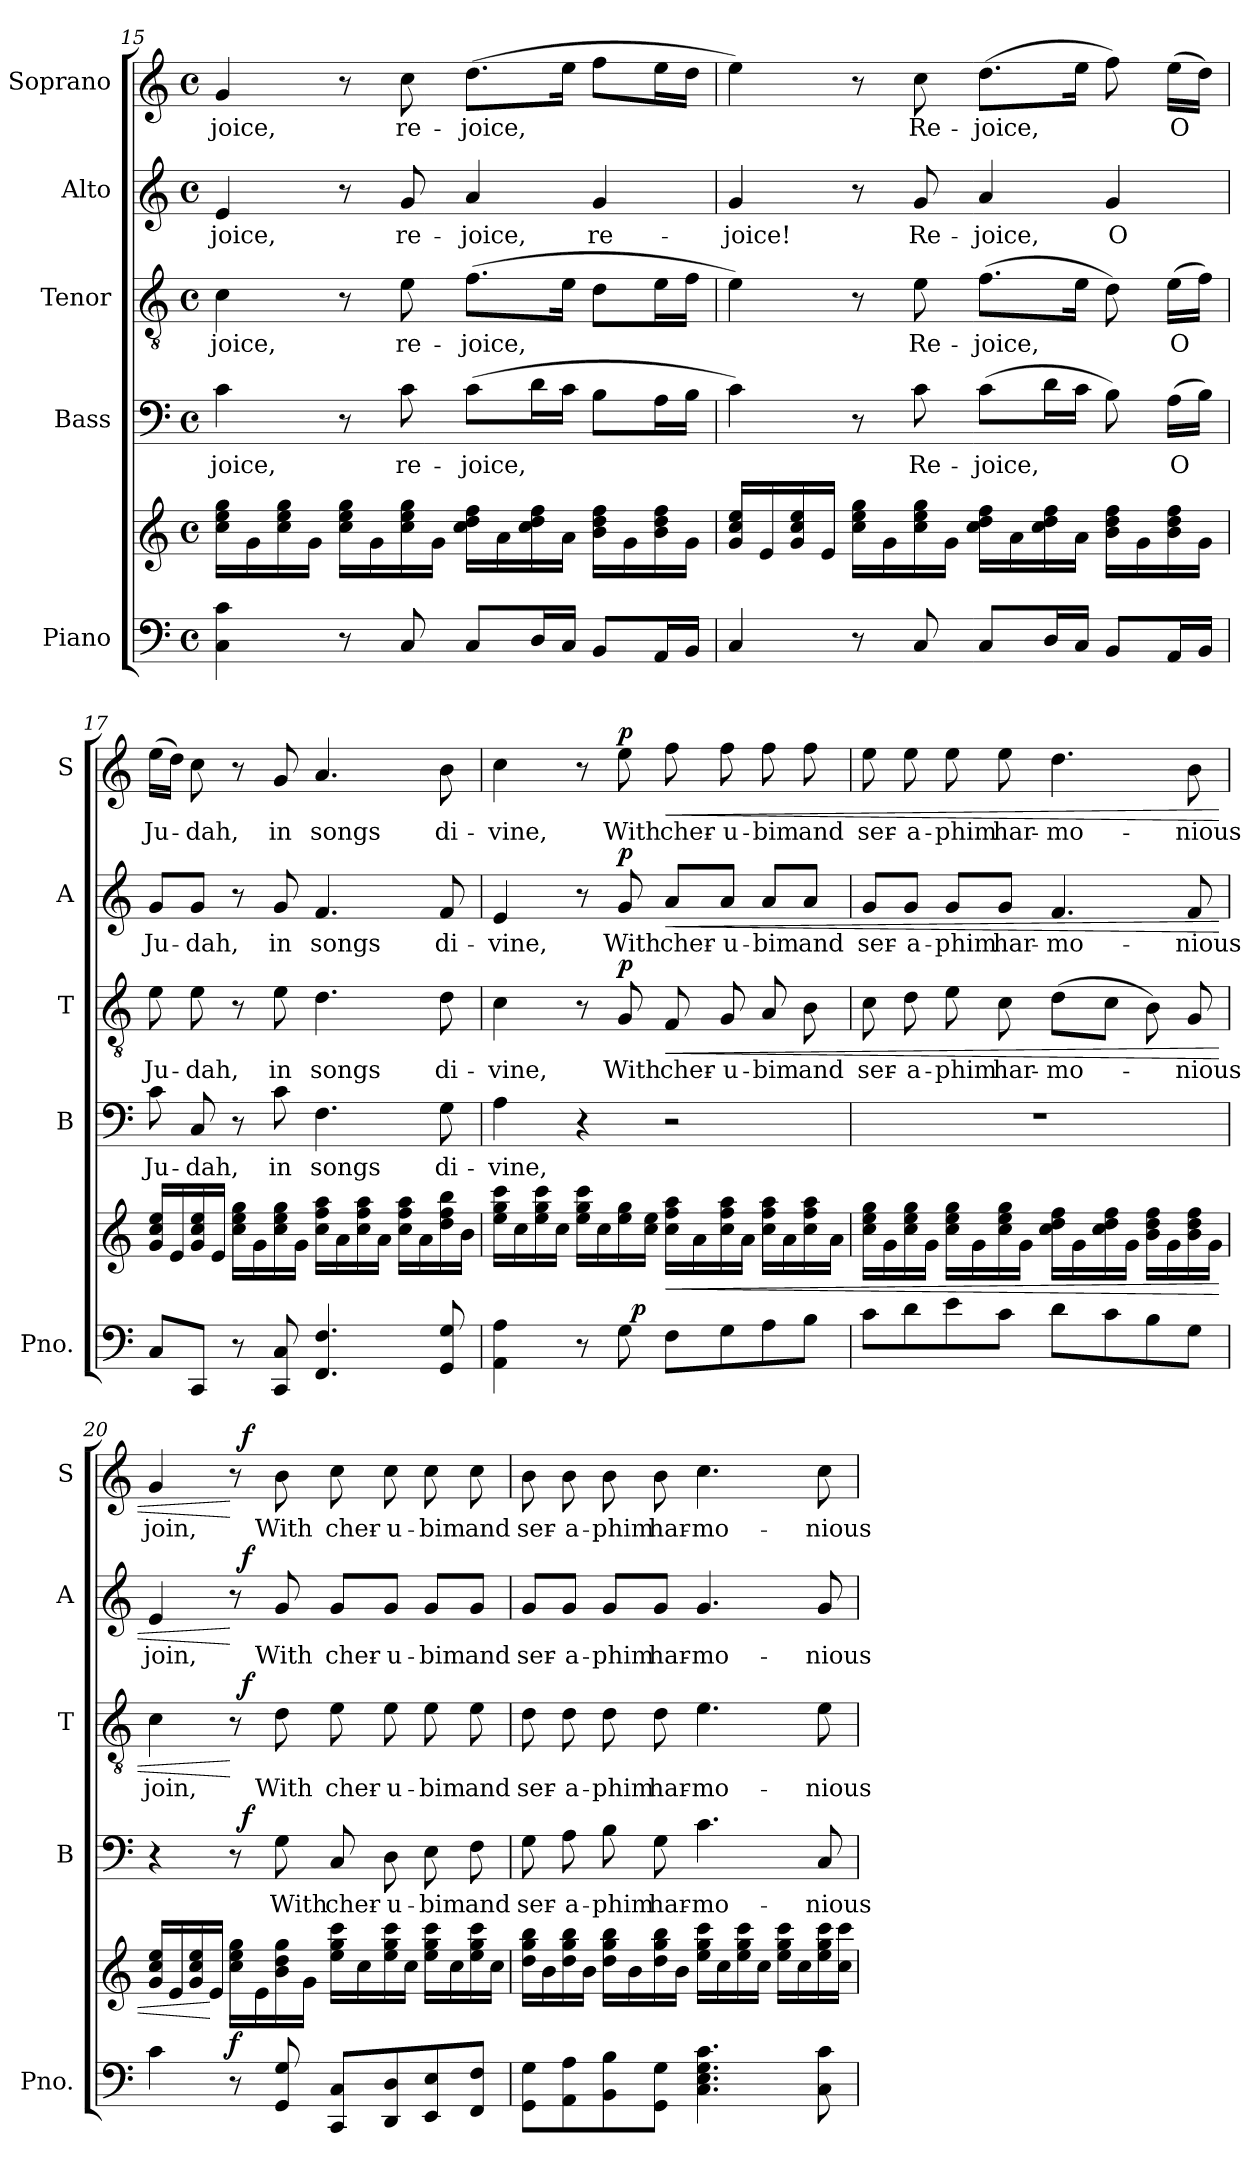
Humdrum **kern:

**kern	**kern	**dynam	**kern	**text	**dynam	**kern	**text	**dynam	**kern	**text	**dynam	**kern	**text	**dynam
*part5	*part5	*part5	*part4	*part4	*part4	*part3	*part3	*part3	*part2	*part2	*part2	*part1	*part1	*part1
*staff6	*staff5	*staff5/6	*staff4	*staff4	*staff4	*staff3	*staff3	*staff3	*staff2	*staff2	*staff2	*staff1	*staff1	*staff1
*I"Piano	*	*	*I"Bass	*	*	*I"Tenor	*	*	*I"Alto	*	*	*I"Soprano	*	*
*I'Pno.	*	*	*I'B	*	*	*I'T	*	*	*I'A	*	*	*I'S	*	*
!!LO:PB:g=z
*clefF4	*clefG2	*	*clefF4	*	*	*clefGv2	*	*	*clefG2	*	*	*clefG2	*	*
*k[]	*k[]	*	*k[]	*	*	*k[]	*	*	*k[]	*	*	*k[]	*	*
*C:	*C:	*	*C:	*	*	*C:	*	*	*C:	*	*	*C:	*	*
*M4/4	*M4/4	*	*M4/4	*	*	*M4/4	*	*	*M4/4	*	*	*M4/4	*	*
*met(c)	*met(c)	*	*met(c)	*	*	*met(c)	*	*	*met(c)	*	*	*met(c)	*	*
=15	=15	=15	=15	=15	=15	=15	=15	=15	=15	=15	=15	=15	=15	=15
4C\ 4c\	16cc\ 16ee\ 16gg\LL	.	4c\	-joice,	.	4c\	-joice,	.	4e/	-joice,	.	4g/	-joice,	.
.	16g\	.	.	.	.	.	.	.	.	.	.	.	.	.
.	16cc\ 16ee\ 16gg\	.	.	.	.	.	.	.	.	.	.	.	.	.
.	16g\JJ	.	.	.	.	.	.	.	.	.	.	.	.	.
8r	16cc\ 16ee\ 16gg\LL	.	8r	.	.	8r	.	.	8r	.	.	8r	.	.
.	16g\	.	.	.	.	.	.	.	.	.	.	.	.	.
8C/	16cc\ 16ee\ 16gg\	.	8c\	re-	.	8e\	re-	.	8g/	re-	.	8cc\	re-	.
.	16g\JJ	.	.	.	.	.	.	.	.	.	.	.	.	.
8C/L	16cc\ 16dd\ 16ff\LL	.	(8c\L	-joice,	.	(8.f\L	-joice,	.	4a/	-joice,	.	(8.dd\L	-joice,	.
.	16a\	.	.	.	.	.	.	.	.	.	.	.	.	.
16D/L	16cc\ 16dd\ 16ff\	.	16d\L	.	.	.	.	.	.	.	.	.	.	.
16C/JJ	16a\JJ	.	16c\JJ	.	.	16e\Jk	.	.	.	.	.	16ee\Jk	.	.
8BB/L	16b\ 16dd\ 16ff\LL	.	8B\L	.	.	8d\L	.	.	4g/	re-	.	8ff\L	.	.
.	16g\	.	.	.	.	.	.	.	.	.	.	.	.	.
16AA/L	16b\ 16dd\ 16ff\	.	16A\L	.	.	16e\L	.	.	.	.	.	16ee\L	.	.
16BB/JJ	16g\JJ	.	16B\JJ	.	.	16f\JJ	.	.	.	.	.	16dd\JJ	.	.
=16	=16	=16	=16	=16	=16	=16	=16	=16	=16	=16	=16	=16	=16	=16
4C/	16g/ 16cc/ 16ee/LL	.	4c\)	.	.	4e\)	.	.	4g/	-joice!	.	4ee\)	.	.
.	16e/	.	.	.	.	.	.	.	.	.	.	.	.	.
.	16g/ 16cc/ 16ee/	.	.	.	.	.	.	.	.	.	.	.	.	.
.	16e/JJ	.	.	.	.	.	.	.	.	.	.	.	.	.
8r	16cc\ 16ee\ 16gg\LL	.	8r	.	.	8r	.	.	8r	.	.	8r	.	.
.	16g\	.	.	.	.	.	.	.	.	.	.	.	.	.
8C/	16cc\ 16ee\ 16gg\	.	8c\	Re-	.	8e\	Re-	.	8g/	Re-	.	8cc\	Re-	.
.	16g\JJ	.	.	.	.	.	.	.	.	.	.	.	.	.
8C/L	16cc\ 16dd\ 16ff\LL	.	(8c\L	-joice,	.	(8.f\L	-joice,	.	4a/	-joice,	.	(8.dd\L	-joice,	.
.	16a\	.	.	.	.	.	.	.	.	.	.	.	.	.
16D/L	16cc\ 16dd\ 16ff\	.	16d\L	.	.	.	.	.	.	.	.	.	.	.
16C/JJ	16a\JJ	.	16c\JJ	.	.	16e\Jk	.	.	.	.	.	16ee\Jk	.	.
8BB/L	16b\ 16dd\ 16ff\LL	.	8B\)	.	.	8d\)	.	.	4g/	O	.	8ff\)	.	.
.	16g\	.	.	.	.	.	.	.	.	.	.	.	.	.
16AA/L	16b\ 16dd\ 16ff\	.	(16A\LL	O	.	(16e\LL	O	.	.	.	.	(16ee\LL	O	.
16BB/JJ	16g\JJ	.	16B\JJ)	.	.	16f\JJ)	.	.	.	.	.	16dd\JJ)	.	.
=17	=17	=17	=17	=17	=17	=17	=17	=17	=17	=17	=17	=17	=17	=17
8C/L	16g/ 16cc/ 16ee/LL	.	8c\	Ju-	.	8e\	Ju-	.	8g/L	Ju-	.	(16ee\LL	Ju-	.
.	16e/	.	.	.	.	.	.	.	.	.	.	16dd\JJ)	.	.
8CC/J	16g/ 16cc/ 16ee/	.	8C/	-dah,	.	8e\	-dah,	.	8g/J	-dah,	.	8cc\	-dah,	.
.	16e/JJ	.	.	.	.	.	.	.	.	.	.	.	.	.
8r	16cc\ 16ee\ 16gg\LL	.	8r	.	.	8r	.	.	8r	.	.	8r	.	.
.	16g\	.	.	.	.	.	.	.	.	.	.	.	.	.
8CC/ 8C/	16cc\ 16ee\ 16gg\	.	8c\	in	.	8e\	in	.	8g/	in	.	8g/	in	.
.	16g\JJ	.	.	.	.	.	.	.	.	.	.	.	.	.
4.FF/ 4.F/	16cc\ 16ff\ 16aa\LL	.	4.F\	songs	.	4.d\	songs	.	4.f/	songs	.	4.a/	songs	.
.	16a\	.	.	.	.	.	.	.	.	.	.	.	.	.
.	16cc\ 16ff\ 16aa\	.	.	.	.	.	.	.	.	.	.	.	.	.
.	16a\JJ	.	.	.	.	.	.	.	.	.	.	.	.	.
.	16cc\ 16ff\ 16aa\LL	.	.	.	.	.	.	.	.	.	.	.	.	.
.	16a\	.	.	.	.	.	.	.	.	.	.	.	.	.
8GG/ 8G/	16dd\ 16ff\ 16bb\	.	8G\	di-	.	8d\	di-	.	8f/	di-	.	8b\	di-	.
.	16b\JJ	.	.	.	.	.	.	.	.	.	.	.	.	.
!!LO:LB:g=z
=18	=18	=18	=18	=18	=18	=18	=18	=18	=18	=18	=18	=18	=18	=18
*^	*	*	*	*	*	*	*	*	*	*	*	*	*	*
4AA\ 4A\	4ryy	16ee\ 16gg\ 16ccc\LL	.	4A\	-vine,	.	4c\	-vine,	.	4e/	-vine,	.	4cc\	-vine,	.
.	.	16cc\	.	.	.	.	.	.	.	.	.	.	.	.	.
.	.	16ee\ 16gg\ 16ccc\	.	.	.	.	.	.	.	.	.	.	.	.	.
.	.	16cc\JJ	.	.	.	.	.	.	.	.	.	.	.	.	.
8r	8ryy	16ee\ 16gg\ 16ccc\LL	.	4r	.	.	8r	.	.	8r	.	.	8r	.	.
.	.	16cc\	.	.	.	.	.	.	.	.	.	.	.	.	.
!	!	!	!	!	!	!	!	!	!LO:DY:a	!	!	!LO:DY:a	!	!	!LO:DY:a
8G\	32ryy	16ee\ 16gg\	.	.	.	.	8G/	With	p	8g/	With	p	8ee\	With	p
!	!	!	!LO:DY:a=2	!	!	!	!	!	!	!	!	!	!	!	!
.	2ryy	.	p	.	.	.	.	.	.	.	.	.	.	.	.
.	.	16cc\ 16ee\JJ	.	.	.	.	.	.	.	.	.	.	.	.	.
!	!	!	!LO:HP:b	!	!	!	!	!	!LO:HP:b	!	!	!LO:HP:b	!	!	!LO:HP:b
8F\L	.	16cc\ 16ff\ 16aa\LL	<	2r	.	.	8F/	cher-	<	8a/L	cher-	<	8ff\	cher-	<
.	.	16a\	.	.	.	.	.	.	.	.	.	.	.	.	.
8G\	.	16cc\ 16ff\ 16aa\	.	.	.	.	8G/	-u-	.	8a/J	-u-	.	8ff\	-u-	.
.	.	16a\JJ	.	.	.	.	.	.	.	.	.	.	.	.	.
8A\	.	16cc\ 16ff\ 16aa\LL	.	.	.	.	8A/	-bim	.	8a/L	-bim	.	8ff\	-bim	.
.	.	16a\	.	.	.	.	.	.	.	.	.	.	.	.	.
8B\J	.	16cc\ 16ff\ 16aa\	.	.	.	.	8B\	and	.	8a/J	and	.	8ff\	and	.
.	16.ryy	.	.	.	.	.	.	.	.	.	.	.	.	.	.
.	.	16a\JJ	.	.	.	.	.	.	.	.	.	.	.	.	.
*v	*v	*	*	*	*	*	*	*	*	*	*	*	*	*	*
=19	=19	=19	=19	=19	=19	=19	=19	=19	=19	=19	=19	=19	=19	=19
8c\L	16cc\ 16ee\ 16gg\LL	.	1r	.	.	8c\	ser-	.	8g/L	ser-	.	8ee\	ser-	.
.	16g\	.	.	.	.	.	.	.	.	.	.	.	.	.
8d\	16cc\ 16ee\ 16gg\	.	.	.	.	8d\	-a-	.	8g/J	-a-	.	8ee\	-a-	.
.	16g\JJ	.	.	.	.	.	.	.	.	.	.	.	.	.
8e\	16cc\ 16ee\ 16gg\LL	.	.	.	.	8e\	-phim	.	8g/L	-phim	.	8ee\	-phim	.
.	16g\	.	.	.	.	.	.	.	.	.	.	.	.	.
8c\J	16cc\ 16ee\ 16gg\	.	.	.	.	8c\	har-	.	8g/J	har-	.	8ee\	har-	.
.	16g\JJ	.	.	.	.	.	.	.	.	.	.	.	.	.
8d\L	16cc\ 16dd\ 16ff\LL	.	.	.	.	(8d\L	-mo-	.	4.f/	-mo-	.	4.dd\	-mo-	.
.	16g\	.	.	.	.	.	.	.	.	.	.	.	.	.
8c\	16cc\ 16dd\ 16ff\	.	.	.	.	8c\J	.	.	.	.	.	.	.	.
.	16g\JJ	.	.	.	.	.	.	.	.	.	.	.	.	.
8B\	16b\ 16dd\ 16ff\LL	.	.	.	.	8B\)	.	.	.	.	.	.	.	.
.	16g\	.	.	.	.	.	.	.	.	.	.	.	.	.
8G\J	16b\ 16dd\ 16ff\	.	.	.	.	8G/	-nious	.	8f/	-nious	.	8b\	-nious	.
.	16g\JJ	.	.	.	.	.	.	.	.	.	.	.	.	.
=20	=20	=20	=20	=20	=20	=20	=20	=20	=20	=20	=20	=20	=20	=20
*	*	*	*^	*	*	*^	*	*	*^	*	*	*^	*	*
4c\	16g/ 16cc/ 16ee/LL	.	4r	4ryy	.	.	4c\	4ryy	join,	.	4e/	4ryy	join,	.	4g/	4ryy	join,	.
.	16e/	.	.	.	.	.	.	.	.	.	.	.	.	.	.	.	.	.
.	16g/ 16cc/ 16ee/	.	.	.	.	.	.	.	.	.	.	.	.	.	.	.	.	.
.	16e/JJ	[	.	.	.	.	.	.	.	.	.	.	.	.	.	.	.	.
!	!	!LO:DY:a=2	!	!	!	!	!	!	!	!	!	!	!	!	!	!	!	!
8r	16cc\ 16ee\ 16gg\LL	f	8r	32ryy	.	.	8r	32ryy	.	[	8r	32ryy	.	[	8r	32ryy	.	[
!	!	!	!	!	!	!LO:DY:a	!	!	!	!LO:DY:a	!	!	!	!LO:DY:a	!	!	!	!LO:DY:a
.	.	.	.	2ryy	.	f	.	2ryy	.	f	.	2ryy	.	f	.	2ryy	.	f
.	16e\	.	.	.	.	.	.	.	.	.	.	.	.	.	.	.	.	.
8GG/ 8G/	16b\ 16dd\ 16gg\	.	8G\	.	With	.	8d\	.	With	.	8g/	.	With	.	8b\	.	With	.
.	16g\JJ	.	.	.	.	.	.	.	.	.	.	.	.	.	.	.	.	.
8CC/ 8C/L	16ee\ 16gg\ 16ccc\LL	.	8C/	.	cher-	.	8e\	.	cher-	.	8g/L	.	cher-	.	8cc\	.	cher-	.
.	16cc\	.	.	.	.	.	.	.	.	.	.	.	.	.	.	.	.	.
8DD/ 8D/	16ee\ 16gg\ 16ccc\	.	8D\	.	-u-	.	8e\	.	-u-	.	8g/J	.	-u-	.	8cc\	.	-u-	.
.	16cc\JJ	.	.	.	.	.	.	.	.	.	.	.	.	.	.	.	.	.
8EE/ 8E/	16ee\ 16gg\ 16ccc\LL	.	8E\	.	-bim	.	8e\	.	-bim	.	8g/L	.	-bim	.	8cc\	.	-bim	.
.	.	.	.	8..ryy	.	.	.	8..ryy	.	.	.	8..ryy	.	.	.	8..ryy	.	.
.	16cc\	.	.	.	.	.	.	.	.	.	.	.	.	.	.	.	.	.
8FF/ 8F/J	16ee\ 16gg\ 16ccc\	.	8F\	.	and	.	8e\	.	and	.	8g/J	.	and	.	8cc\	.	and	.
.	16cc\JJ	.	.	.	.	.	.	.	.	.	.	.	.	.	.	.	.	.
*	*	*	*v	*v	*	*	*	*	*	*	*v	*v	*	*	*v	*v	*	*
*	*	*	*	*	*	*v	*v	*	*	*	*	*	*	*	*
!!LO:PB:g=z
=21	=21	=21	=21	=21	=21	=21	=21	=21	=21	=21	=21	=21	=21	=21
8GG\ 8G\L	16dd\ 16gg\ 16bb\LL	.	8G\	ser-	.	8d\	ser-	.	8g/L	ser-	.	8b\	ser-	.
.	16b\	.	.	.	.	.	.	.	.	.	.	.	.	.
8AA\ 8A\	16dd\ 16gg\ 16bb\	.	8A\	-a-	.	8d\	-a-	.	8g/J	-a-	.	8b\	-a-	.
.	16b\JJ	.	.	.	.	.	.	.	.	.	.	.	.	.
8BB\ 8B\	16dd\ 16gg\ 16bb\LL	.	8B\	-phim	.	8d\	-phim	.	8g/L	-phim	.	8b\	-phim	.
.	16b\	.	.	.	.	.	.	.	.	.	.	.	.	.
8GG\ 8G\J	16dd\ 16gg\ 16bb\	.	8G\	har-	.	8d\	har-	.	8g/J	har-	.	8b\	har-	.
.	16b\JJ	.	.	.	.	.	.	.	.	.	.	.	.	.
4.C\ 4.E\ 4.G\ 4.c\	16ee\ 16gg\ 16ccc\LL	.	4.c\	-mo-	.	4.e\	-mo-	.	4.g/	-mo-	.	4.cc\	-mo-	.
.	16cc\	.	.	.	.	.	.	.	.	.	.	.	.	.
.	16ee\ 16gg\ 16ccc\	.	.	.	.	.	.	.	.	.	.	.	.	.
.	16cc\JJ	.	.	.	.	.	.	.	.	.	.	.	.	.
.	16ee\ 16gg\ 16ccc\LL	.	.	.	.	.	.	.	.	.	.	.	.	.
.	16cc\	.	.	.	.	.	.	.	.	.	.	.	.	.
8C\ 8c\	16ee\ 16gg\ 16ccc\	.	8C/	-nious	.	8e\	-nious	.	8g/	-nious	.	8cc\	-nious	.
.	16cc\ 16ccc\JJ	.	.	.	.	.	.	.	.	.	.	.	.	.
=	=	=	=	=	=	=	=	=	=	=	=	=	=	=
*-	*-	*-	*-	*-	*-	*-	*-	*-	*-	*-	*-	*-	*-	*-
